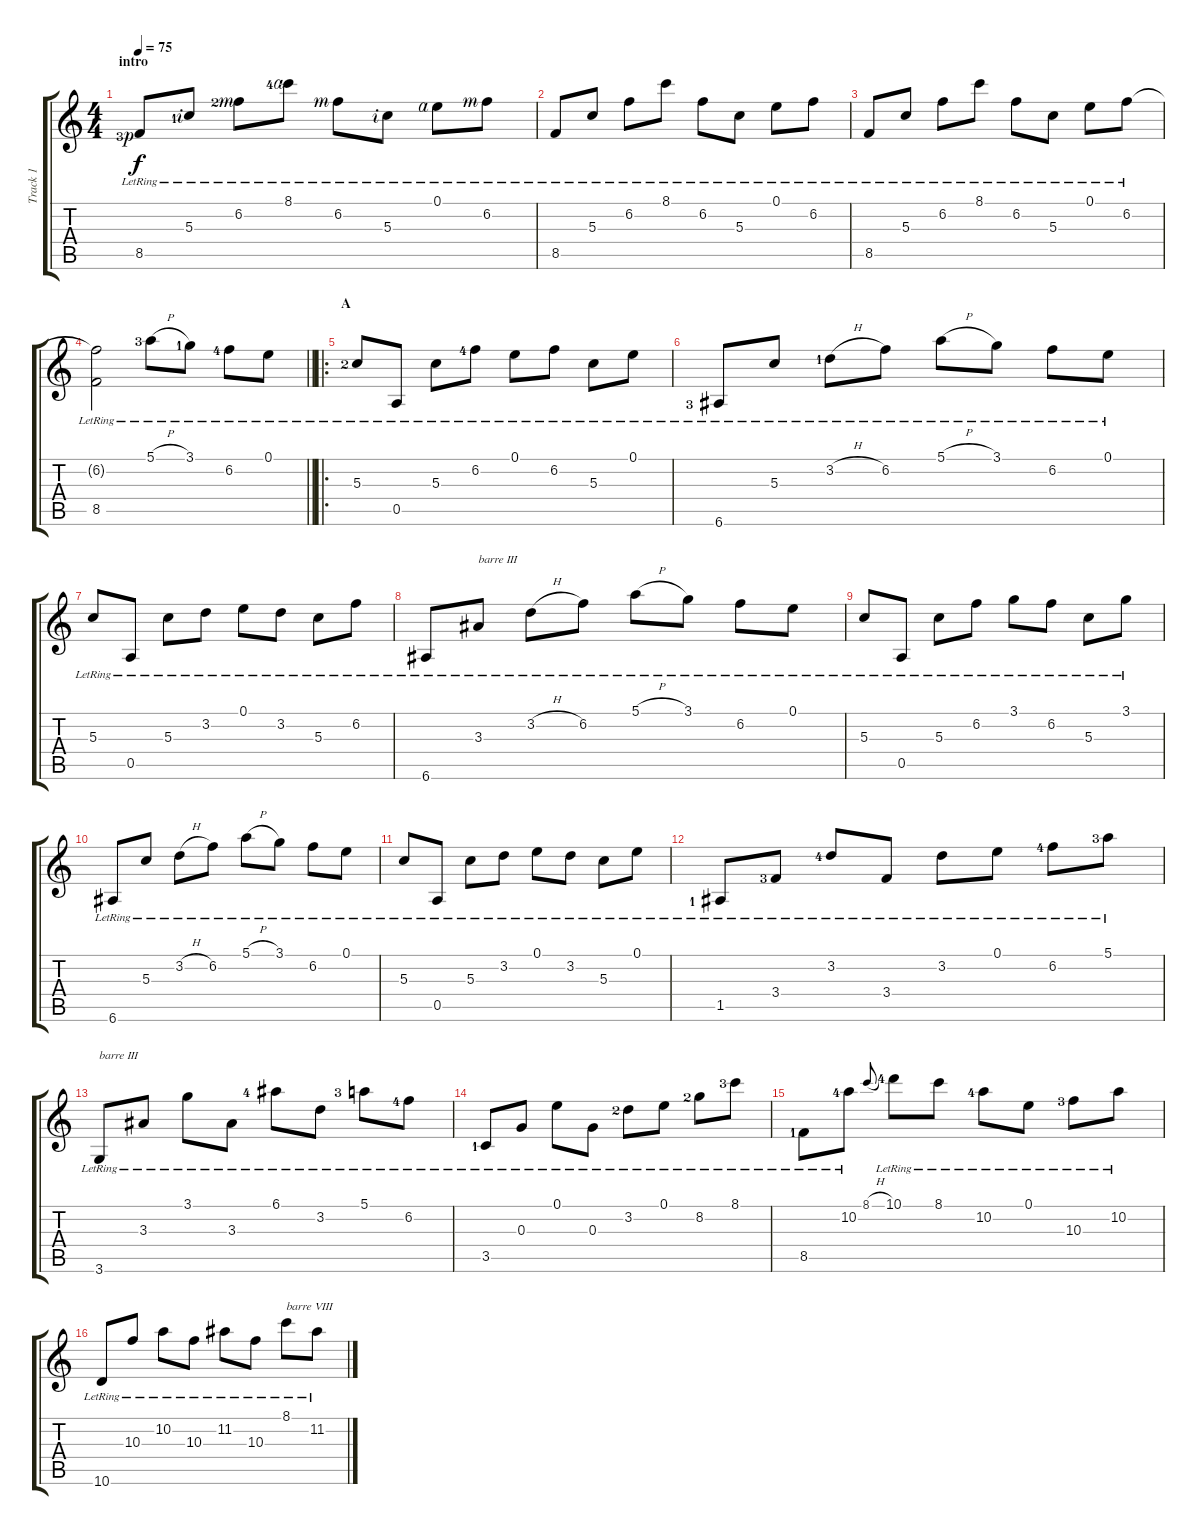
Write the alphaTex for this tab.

\track ("Track 1" "Track 1") {instrument acousticguitarsteel}
\staff {score tabs}
\tuning (E4 B3 G3 D3 A2 E2) {hide}
\ts (4 4)
\section ("" "intro")
\tempo 75
\clef g2
\ks c
8.5{lr lf 4 rf 1}.8{dy f instrument acousticguitarsteel} 5.3{lr lf 2 rf 2}.8 6.2{lr lf 3 rf 3}.8 8.1{lr lf 5 rf 4}.8 6.2{lr rf 3}.8 5.3{lr rf 2}.8 0.1{lr rf 4}.8 6.2{lr rf 3}.8 |
8.5{lr}.8 5.3{lr}.8 6.2{lr}.8 8.1{lr}.8 6.2{lr}.8 5.3{lr}.8 0.1{lr}.8 6.2{lr}.8 |
8.5{lr}.8 5.3{lr}.8 6.2{lr}.8 8.1{lr}.8 6.2{lr}.8 5.3{lr}.8 0.1{lr}.8 6.2{lr}.8 |
\barLineRight lightlight
(6.2{t} 8.5{lr}).2 5.1{h lr lf 4}.8 3.1{lr lf 2}.8 6.2{lr lf 5}.8 0.1{lr}.8 |
\ro
\section ("" "A")
5.3{lr lf 3}.8 0.5{lr}.8 5.3{lr}.8 6.2{lr lf 5}.8 0.1{lr}.8 6.2{lr}.8 5.3{lr}.8 0.1{lr}.8 |
6.6{lr lf 4}.8 5.3{lr}.8 3.2{h lr lf 2}.8 6.2{lr}.8 5.1{h lr}.8 3.1{lr}.8 6.2{lr}.8 0.1{lr}.8 |
5.3{lr}.8 0.5{lr}.8 5.3{lr}.8 3.2{lr}.8 0.1{lr}.8 3.2{lr}.8 5.3{lr}.8 6.2{lr}.8 |
6.6{lr}.8 3.3{lr}.8{txt "barre III"} 3.2{h lr}.8 6.2{lr}.8 5.1{h lr}.8 3.1{lr}.8 6.2{lr}.8 0.1{lr}.8 |
5.3{lr}.8 0.5{lr}.8 5.3{lr}.8 6.2{lr}.8 3.1{lr}.8 6.2{lr}.8 5.3{lr}.8 3.1{lr}.8 |
6.6{lr}.8 5.3{lr}.8 3.2{h lr}.8 6.2{lr}.8 5.1{h lr}.8 3.1{lr}.8 6.2{lr}.8 0.1{lr}.8 |
5.3{lr}.8 0.5{lr}.8 5.3{lr}.8 3.2{lr}.8 0.1{lr}.8 3.2{lr}.8 5.3{lr}.8 0.1{lr}.8 |
1.5{lr lf 2}.8 3.4{lr lf 4}.8 3.2{lr lf 5}.8 3.4{lr}.8 3.2{lr}.8 0.1{lr}.8 6.2{lr lf 5}.8 5.1{lr lf 4}.8 |
3.6{lr}.8{txt "barre III"} 3.3{lr}.8 3.1{lr}.8 3.3{lr}.8 6.1{lr lf 5}.8 3.2{lr}.8 5.1{lr lf 4}.8 6.2{lr lf 5}.8 |
3.5{lr lf 2}.8 0.3{lr}.8 0.1{lr}.8 0.3{lr}.8 3.2{lr lf 3}.8 0.1{lr}.8 8.2{lr lf 3}.8 8.1{lr lf 4}.8 |
8.5{lr lf 2}.8 10.2{lr lf 5}.8 8.1{h}.8{gr onbeat} 10.1{lr lf 5}.8 8.1{lr}.8 10.2{lr lf 5}.8 0.1{lr}.8 10.3{lr lf 4}.8 10.2{lr}.8 |
10.6{lr}.8 10.3{lr}.8 10.2{lr}.8 10.3{lr}.8 11.2{lr}.8 10.3{lr}.8 8.1{lr}.8{txt "barre VIII"} 11.2{lr}.8
